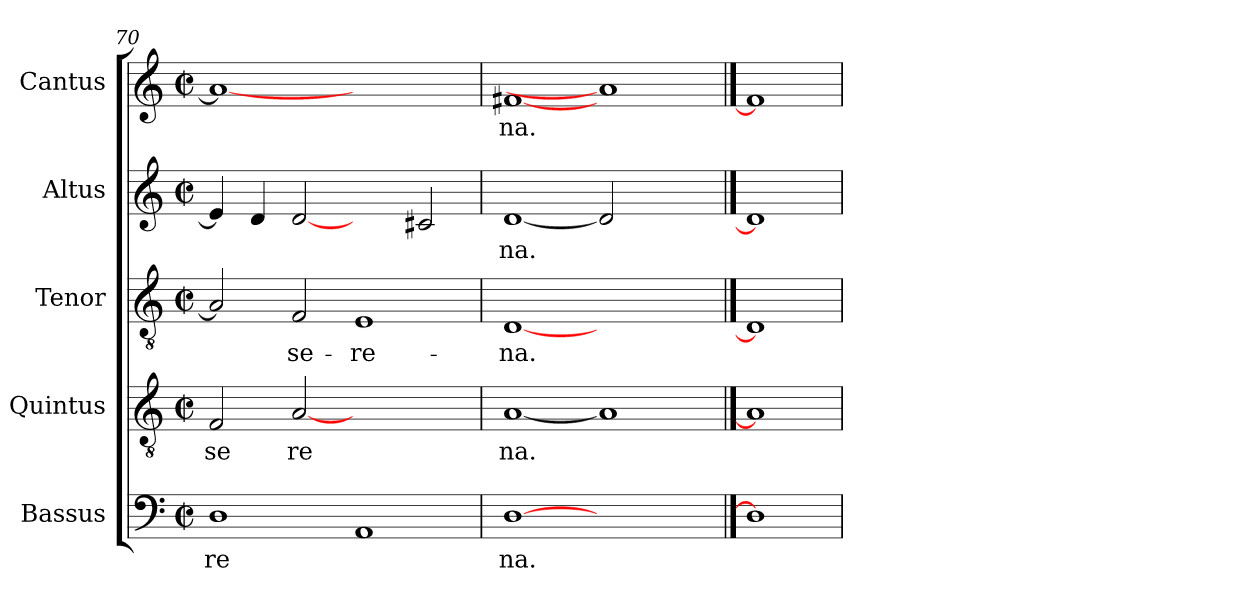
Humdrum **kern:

**kern	**text	**kern	**text	**kern	**text	**kern	**text	**kern	**text
*part5	*part5	*part4	*part4	*part3	*part3	*part2	*part2	*part1	*part1
*staff5	*staff5	*staff4	*staff4	*staff3	*staff3	*staff2	*staff2	*staff1	*staff1
*I"Bassus	*	*I"Quintus	*	*I"Tenor	*	*I"Altus	*	*I"Cantus	*
*clefF4	*	*clefGv2	*	*clefGv2	*	*clefG2	*	*clefG2	*
*k[]	*	*k[]	*	*k[]	*	*k[]	*	*k[]	*
*C:	*	*C:	*	*C:	*	*C:	*	*C:	*
*M2/2	*	*M2/2	*	*M2/2	*	*M2/2	*	*M2/2	*
*met(c|)	*	*met(c|)	*	*met(c|)	*	*met(c|)	*	*met(c|)	*
=70	=70	=70	=70	=70	=70	=70	=70	=70	=70
!	!LO:LY:b:cj	!	!LO:LY:b:cj	!	!LO:LY:b:cj	!	!LO:LY:b:cj	!	!LO:LY:b:cj
1D	re	2F/	se	2A/]	--	4e/]	.	1a_	--
!	!	!	!	!	!	!	!LO:LY:b:cj	!	!
.	.	.	.	.	.	4d/	.	.	.
!	!	!	!LO:LY:b:cj	!	!LO:LY:b:cj	!	!LO:LY:b:cj	!	!
.	.	[2A	re	2F/	-se-	[2d	.	.	.
!	!LO:LY:b:cj	!	!	!	!LO:LY:b:cj	!	!	!	!
1AA	.	1ryy	.	1E	-re-	2ryy	.	1ryy	.
!	!	!	!	!	!	!	!LO:LY:b:cj	!	!
.	.	.	.	.	.	2c#/	.	.	.
=71	=71	=71	=71	=71	=71	=71	=71	=71	=71
!	!LO:LY:b:cj	!	!LO:LY:b:cj	!	!LO:LY:b:cj	!	!LO:LY:b:cj	!	!LO:LY:b:cj
[1D	na.	[1A	na.	[1D	-na.	[1d	na.	[1f#X	-na.
1ryy	.	1A]	.	1ryy	.	2d]	.	1a]	.
.	.	.	.	.	.	2ryy	.	.	.
==72	==72	==72	==72	==72	==72	==72	==72	==72	==72
1D]	.	1A]	.	1D]	.	1d]	.	1f#]	.
=	=	=	=	=	=	=	=	=	=
*-	*-	*-	*-	*-	*-	*-	*-	*-	*-
